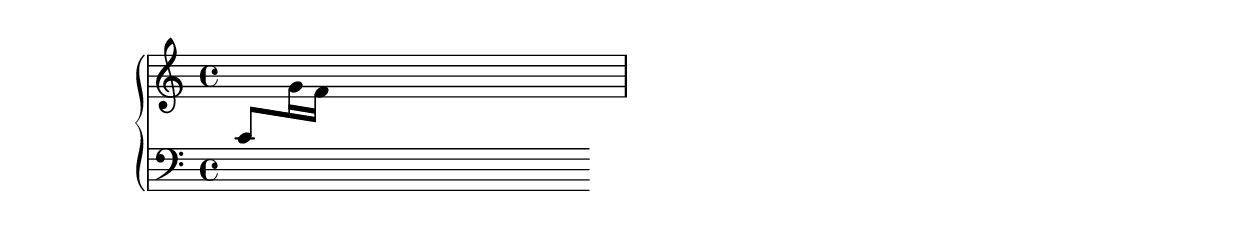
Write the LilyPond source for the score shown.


\version "2.11.51"
\header{
	texidoc="@cindex Beam Isknee

Beams can be placed across a @code{PianoStaff}.

"

}

\layout{
  ragged-right = ##t
}

\context PianoStaff <<
  \new Staff =  "one" \relative c'{
    s1
  }
  \new Staff =  "two" \relative c'{
    \clef bass
				% no knee
    \stemUp  c8[ \change Staff=one \stemDown g'16 f]
    s8
    s2
  }
>>



